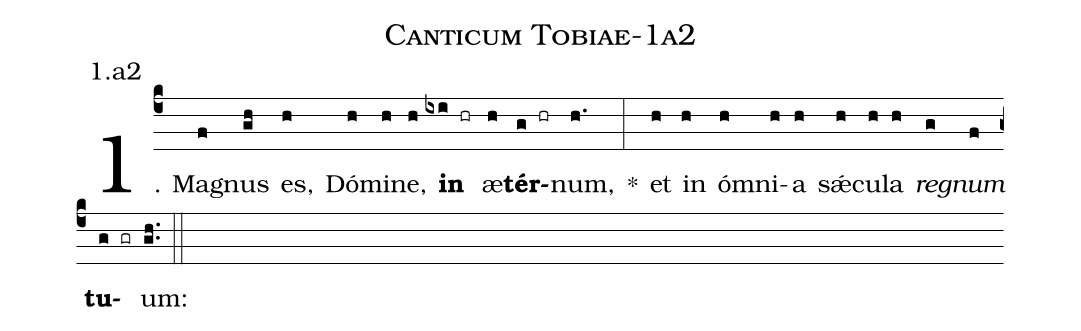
name: Canticum Tobiae-1a2;
annotation: 1.a2;
%%
(c4)1. Ma(f)gnus(gh) es,(h) Dó(h)mi(h)ne,(h) <b>in</b>(ixi hr) æ(h)<b>tér</b>(g hr)num,(h.) *(:) et(h) in(h) óm(h)ni(h)a(h) sǽ(h)cu(h)la(h) <i>re</i>(g)<i>gnum</i>(f) <b>tu</b>(g gr)um:(gh..) (::)
